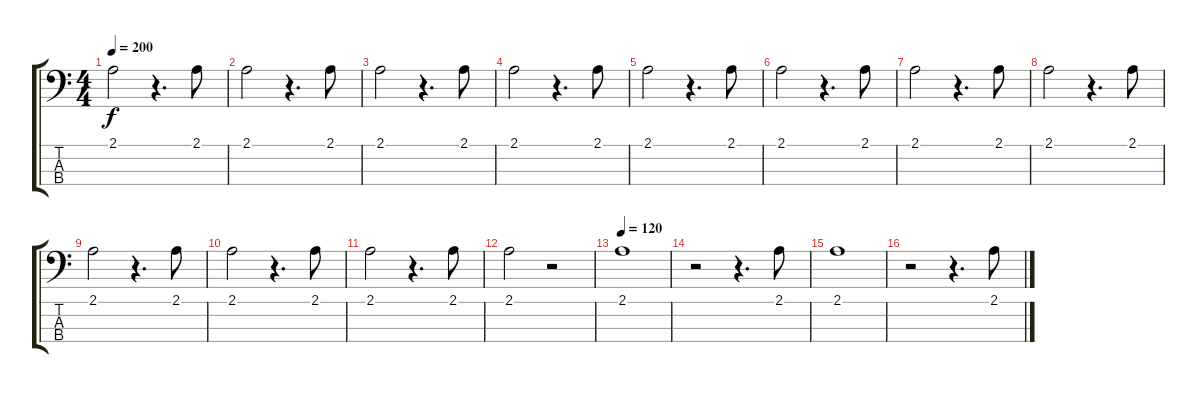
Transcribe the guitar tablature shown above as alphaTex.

\track "" {instrument electricbassfinger}
\staff {score tabs}
\tuning (G2 D2 A1 E1) {hide}
\ts (4 4)
\tempo 200
\clef f4
\ks c
2.1.2{dy f} r.4{d} 2.1.8 |
2.1.2 r.4{d} 2.1.8 |
2.1.2 r.4{d} 2.1.8 |
2.1.2 r.4{d} 2.1.8 |
2.1.2 r.4{d} 2.1.8 |
2.1.2 r.4{d} 2.1.8 |
2.1.2 r.4{d} 2.1.8 |
2.1.2 r.4{d} 2.1.8 |
2.1.2 r.4{d} 2.1.8 |
2.1.2 r.4{d} 2.1.8 |
2.1.2 r.4{d} 2.1.8 |
2.1.2 r.2 |
\tempo 120
2.1.1 |
r.2 r.4{d} 2.1.8 |
2.1.1 |
r.2 r.4{d} 2.1.8
